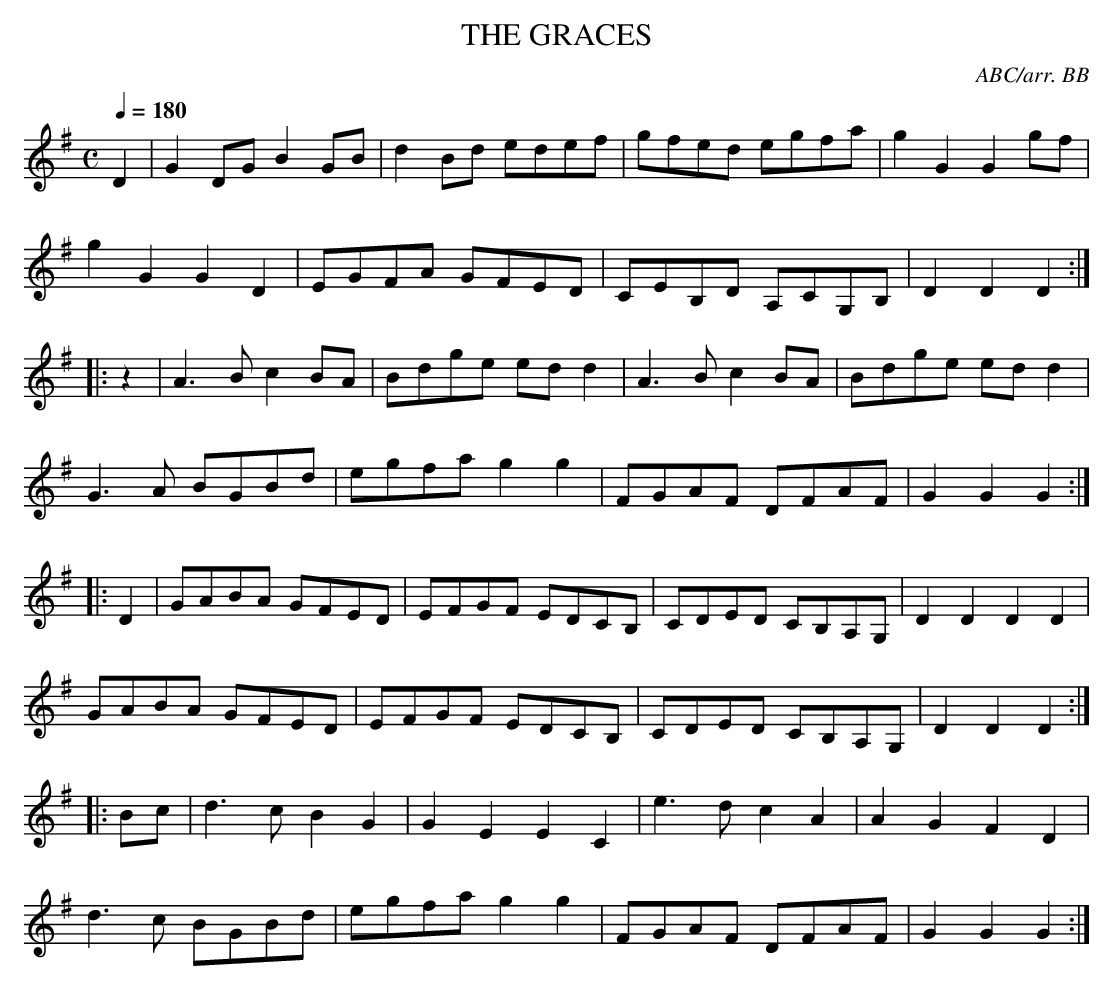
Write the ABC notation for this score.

X:1
T:THE GRACES
C:ABC/arr. BB
Q:1/4=180
M:C
L:1/8
K:G
D2|G2DG B2GB|d2Bd edef|gfed egfa|g2G2 G2gf|
g2G2 G2D2|EGFA GFED|CEB,D A,CG,B,|D2D2D2 :|
|:z2|A3B c2BA|Bdge edd2|A3B c2BA|Bdge edd2|
G3A BGBd|egfa g2g2|FGAF DFAF|G2G2G2 :|
|:D2|GABA GFED|EFGF EDCB,|CDED CB,A,G,|D2D2 D2D2|
GABA GFED|EFGF EDCB,|CDED CB,A,G,|D2D2D2 :|
|:Bc|d3c B2G2|G2E2 E2C2|e3d c2A2|A2G2 F2D2|
d3c BGBd|egfa g2g2|FGAF DFAF|G2G2G2 :|
